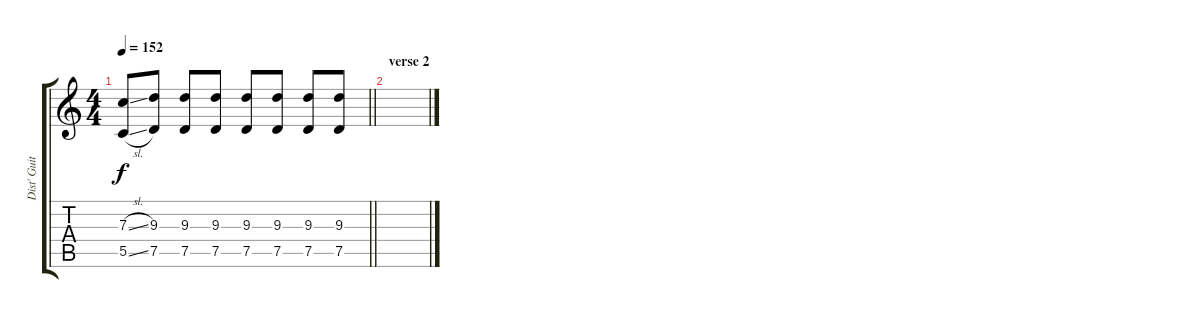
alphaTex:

\track ("Dist' Guitar 1" "Dist' Guit") {instrument distortionguitar}
\staff {score tabs}
\tuning (D4 A3 F3 C3 G2 C2) {hide}
\ts (4 4)
\tempo 152
\clef g2
\barLineRight lightlight
\ks c
(7.3{sl} 5.5{sl}).8{dy f} (9.3 7.5).8 (9.3 7.5).8 (9.3 7.5).8 (9.3 7.5).8 (9.3 7.5).8 (9.3 7.5).8 (9.3 7.5).8 |
\section ("" "verse 2")
